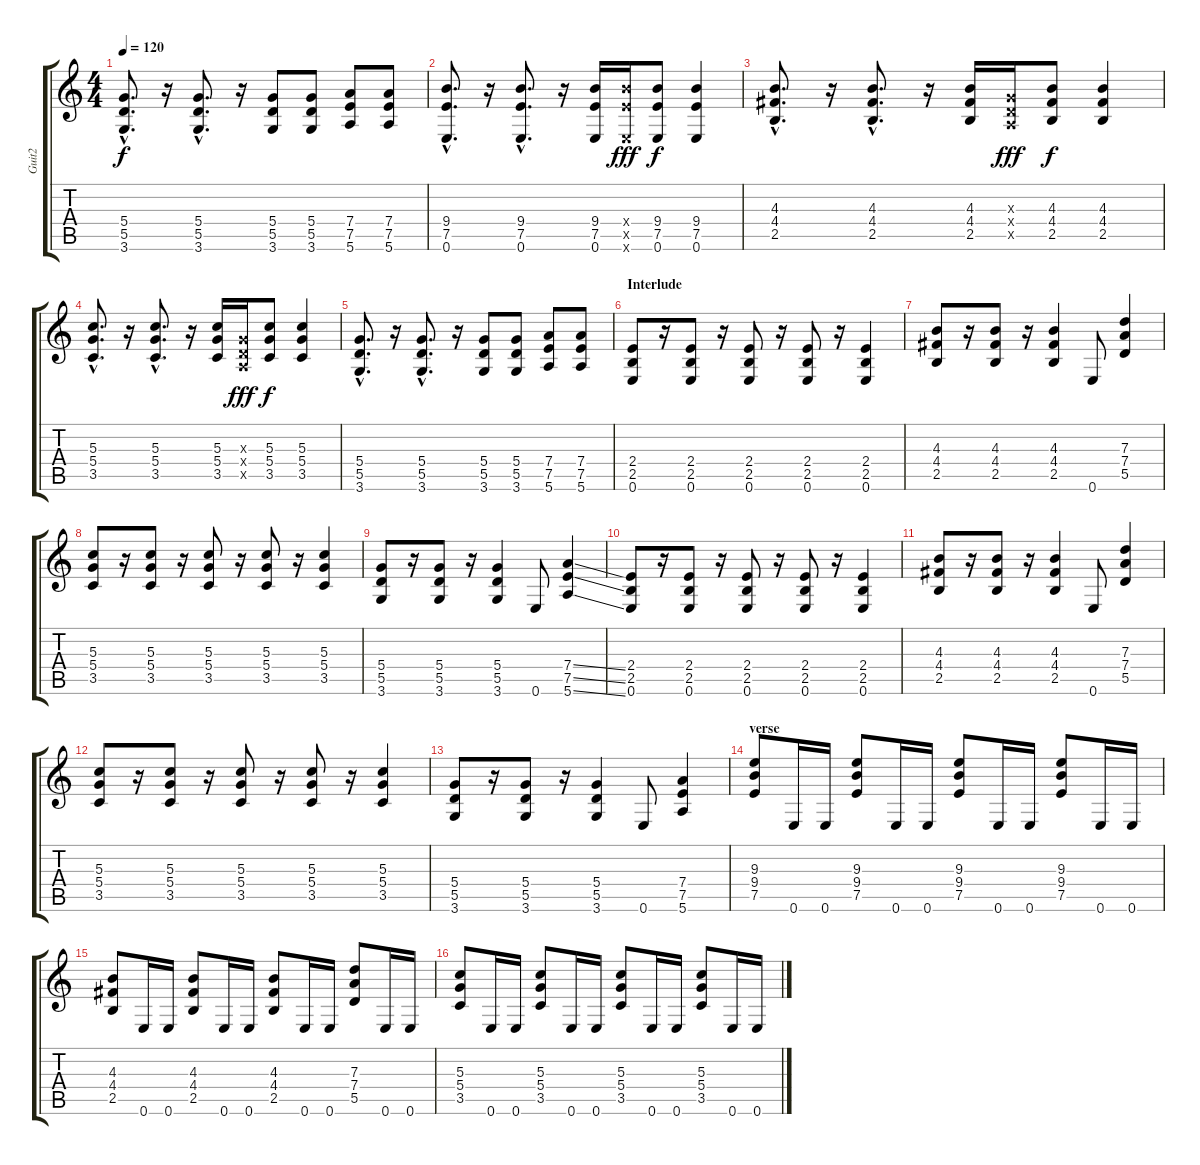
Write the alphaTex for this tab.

\track ("Guit2" "Guit2") {instrument overdrivenguitar}
\staff {score tabs}
\tuning (E4 B3 G3 D3 A2 E2) {hide}
\ts (4 4)
\tempo 120
\clef g2
\ks c
(5.4{hac} 5.5{hac} 3.6{hac}).8{d dy f} r.16 (5.4{hac} 5.5{hac} 3.6{hac}).8{d} r.16 (5.4 5.5 3.6).8 (5.4 5.5 3.6).8 (7.4 7.5 5.6).8 (7.4 7.5 5.6).8 |
(9.4{hac} 7.5{hac} 0.6{hac}).8{d} r.16 (9.4{hac} 7.5{hac} 0.6{hac}).8{d} r.16 (9.4 7.5 0.6).16 (9.4{x} 7.5{x} 0.6{x}).16{dy fff} (9.4 7.5 0.6).8{dy f} (9.4 7.5 0.6).4 |
(4.3{hac} 4.4{hac} 2.5{hac}).8{d} r.16 (4.3{hac} 4.4{hac} 2.5{hac}).8{d} r.16 (4.3 4.4 2.5).16 (0.3{x} 0.4{x} 0.5{x}).16{dy fff} (4.3 4.4 2.5).8{dy f} (4.3 4.4 2.5).4 |
(5.3{hac} 5.4{hac} 3.5{hac}).8{d} r.16 (5.3{hac} 5.4{hac} 3.5{hac}).8{d} r.16 (5.3 5.4 3.5).16 (0.3{x} 0.4{x} 0.5{x}).16{dy fff} (5.3 5.4 3.5).8{dy f} (5.3 5.4 3.5).4 |
(5.4{hac} 5.5{hac} 3.6{hac}).8{d} r.16 (5.4{hac} 5.5{hac} 3.6{hac}).8{d} r.16 (5.4 5.5 3.6).8 (5.4 5.5 3.6).8 (7.4 7.5 5.6).8 (7.4 7.5 5.6).8 |
\section ("" "Interlude")
(2.4 2.5 0.6).8 r.16 (2.4 2.5 0.6).8 r.16 (2.4 2.5 0.6).8 r.16 (2.4 2.5 0.6).8 r.16 (2.4 2.5 0.6).4 |
(4.3 4.4 2.5).8 r.16 (4.3 4.4 2.5).8 r.16 (4.3 4.4 2.5).4 0.6.8 (7.3 7.4 5.5).4 |
(5.3 5.4 3.5).8 r.16 (5.3 5.4 3.5).8 r.16 (5.3 5.4 3.5).8 r.16 (5.3 5.4 3.5).8 r.16 (5.3 5.4 3.5).4 |
(5.4 5.5 3.6).8 r.16 (5.4 5.5 3.6).8 r.16 (5.4 5.5 3.6).4 0.6.8 (7.4{ss} 7.5{ss} 5.6{ss}).4 |
(2.4 2.5 0.6).8 r.16 (2.4 2.5 0.6).8 r.16 (2.4 2.5 0.6).8 r.16 (2.4 2.5 0.6).8 r.16 (2.4 2.5 0.6).4 |
(4.3 4.4 2.5).8 r.16 (4.3 4.4 2.5).8 r.16 (4.3 4.4 2.5).4 0.6.8 (7.3 7.4 5.5).4 |
(5.3 5.4 3.5).8 r.16 (5.3 5.4 3.5).8 r.16 (5.3 5.4 3.5).8 r.16 (5.3 5.4 3.5).8 r.16 (5.3 5.4 3.5).4 |
(5.4 5.5 3.6).8 r.16 (5.4 5.5 3.6).8 r.16 (5.4 5.5 3.6).4 0.6.8 (7.4 7.5 5.6).4 |
\section ("" "verse")
(9.3 9.4 7.5).8 0.6.16 0.6.16 (9.3 9.4 7.5).8 0.6.16 0.6.16 (9.3 9.4 7.5).8 0.6.16 0.6.16 (9.3 9.4 7.5).8 0.6.16 0.6.16 |
(4.3 4.4 2.5).8 0.6.16 0.6.16 (4.3 4.4 2.5).8 0.6.16 0.6.16 (4.3 4.4 2.5).8 0.6.16 0.6.16 (7.3 7.4 5.5).8 0.6.16 0.6.16 |
(5.3 5.4 3.5).8 0.6.16 0.6.16 (5.3 5.4 3.5).8 0.6.16 0.6.16 (5.3 5.4 3.5).8 0.6.16 0.6.16 (5.3 5.4 3.5).8 0.6.16 0.6.16
